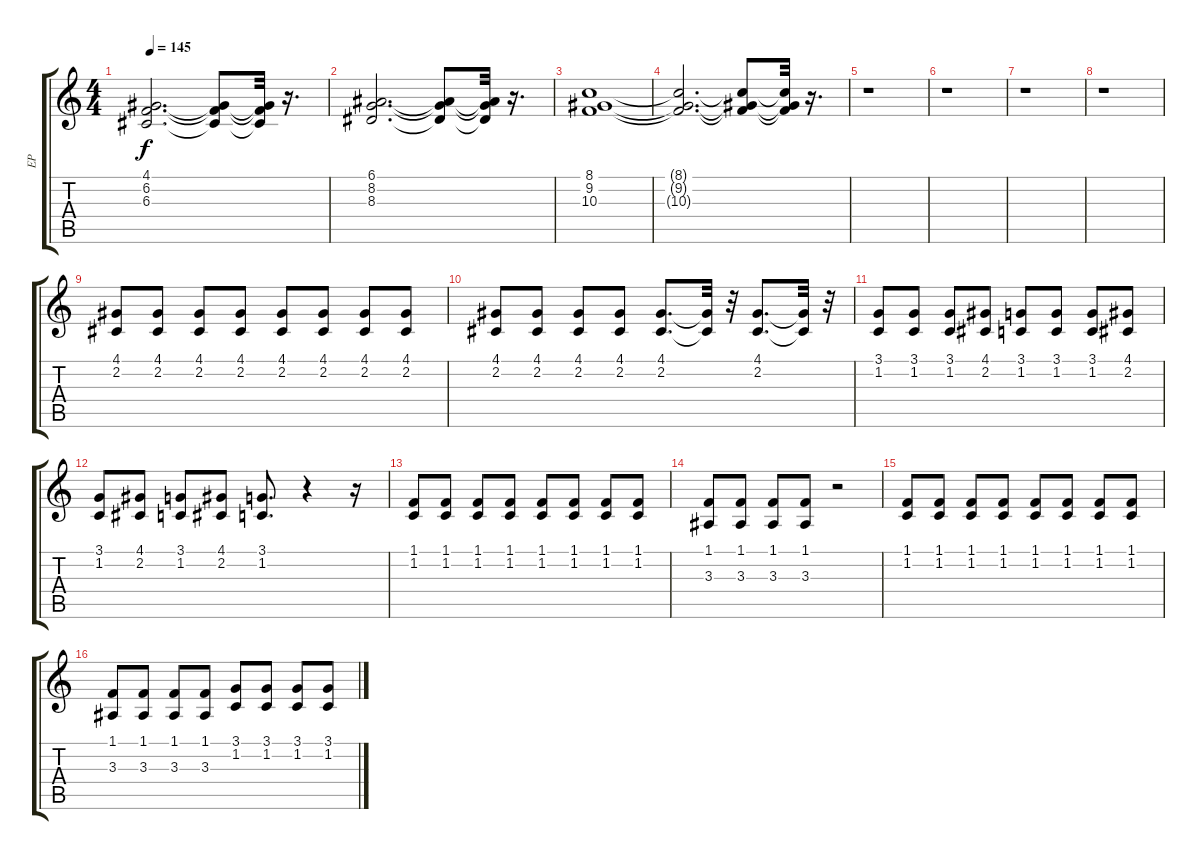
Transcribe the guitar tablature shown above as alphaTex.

\track ("EP" "EP") {instrument electricgrandpiano}
\staff {score tabs}
\tuning (E4 B3 G3 D3 A2 E2) {hide}
\ts (4 4)
\tempo 145
\clef g2
\ks c
(4.1 6.2 6.3).2{d dy f} (4.1{t} 6.2{t} 6.3{t}).8 (4.1{t} 6.2{t} 6.3{t}).32 r.16{d} |
(6.1 8.2 8.3).2{d} (6.1{t} 8.2{t} 8.3{t}).8 (6.1{t} 8.2{t} 8.3{t}).32 r.16{d} |
(8.1 9.2 10.3).1 |
(8.1{t} 9.2{t} 10.3{t}).2{d} (8.1{t} 9.2{t} 10.3{t}).8 (8.1{t} 9.2{t} 10.3{t}).32 r.16{d} |
r.1 |
r.1 |
r.1 |
r.1 |
(4.1 2.2).8{instrument brightacousticpiano} (4.1 2.2).8 (4.1 2.2).8 (4.1 2.2).8 (4.1 2.2).8 (4.1 2.2).8 (4.1 2.2).8 (4.1 2.2).8 |
(4.1 2.2).8 (4.1 2.2).8 (4.1 2.2).8 (4.1 2.2).8 (4.1 2.2).8{d} (4.1{t} 2.2{t}).32 r.32 (4.1 2.2).8{d} (4.1{t} 2.2{t}).32 r.32 |
(3.1 1.2).8 (3.1 1.2).8 (3.1 1.2).8 (4.1 2.2).8 (3.1 1.2).8 (3.1 1.2).8 (3.1 1.2).8 (4.1 2.2).8 |
(3.1 1.2).8 (4.1 2.2).8 (3.1 1.2).8 (4.1 2.2).8 (3.1 1.2).8{d} r.4 r.16 |
(1.1 1.2).8 (1.1 1.2).8 (1.1 1.2).8 (1.1 1.2).8 (1.1 1.2).8 (1.1 1.2).8 (1.1 1.2).8 (1.1 1.2).8 |
(1.1 3.3).8 (1.1 3.3).8 (1.1 3.3).8 (1.1 3.3).8 r.2 |
(1.1 1.2).8 (1.1 1.2).8 (1.1 1.2).8 (1.1 1.2).8 (1.1 1.2).8 (1.1 1.2).8 (1.1 1.2).8 (1.1 1.2).8 |
(1.1 3.3).8 (1.1 3.3).8 (1.1 3.3).8 (1.1 3.3).8 (3.1 1.2).8 (3.1 1.2).8 (3.1 1.2).8 (3.1 1.2).8
